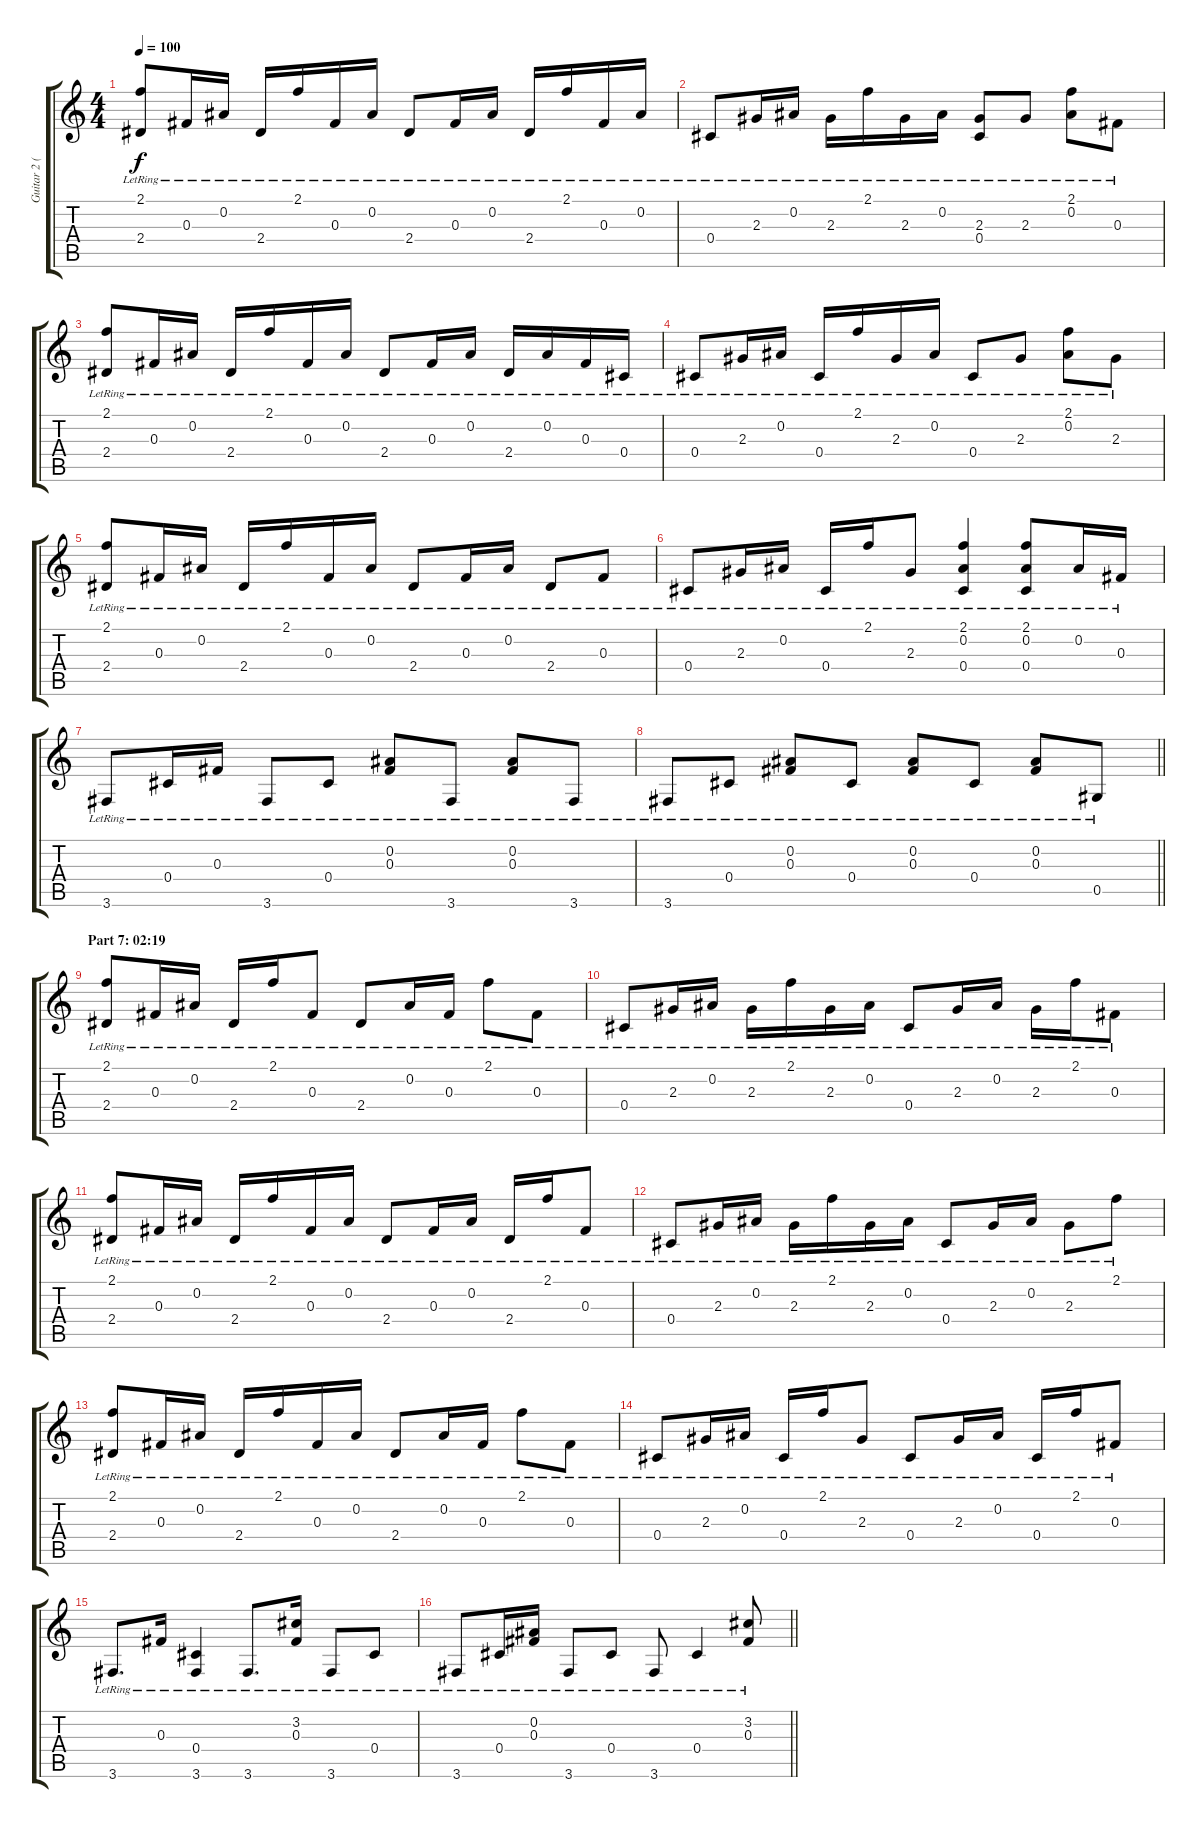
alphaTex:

\track ("Guitar 2 (Acoustic Fingerstyle)" "Guitar 2 (") {instrument acousticguitarsteel}
\staff {score tabs}
\tuning (Eb4 Bb3 Gb3 Db3 Ab2 Eb2) {hide}
\ts (4 4)
\tempo 100
\clef g2
\ks c
(2.1{lr} 2.4{lr}).8{dy f} 0.3{lr}.16 0.2{lr}.16 2.4{lr}.16 2.1{lr}.16 0.3{lr}.16 0.2{lr}.16 2.4{lr}.8 0.3{lr}.16 0.2{lr}.16 2.4{lr}.16 2.1{lr}.16 0.3{lr}.16 0.2{lr}.16 |
0.4{lr}.8 2.3{lr}.16 0.2{lr}.16 2.3{lr}.16 2.1{lr}.16 2.3{lr}.16 0.2{lr}.16 (2.3{lr} 0.4{lr}).8 2.3{lr}.8 (2.1{lr} 0.2{lr}).8 0.3{lr}.8 |
(2.1{lr} 2.4{lr}).8 0.3{lr}.16 0.2{lr}.16 2.4{lr}.16 2.1{lr}.16 0.3{lr}.16 0.2{lr}.16 2.4{lr}.8 0.3{lr}.16 0.2{lr}.16 2.4{lr}.16 0.2{lr}.16 0.3{lr}.16 0.4{lr}.16 |
0.4{lr}.8 2.3{lr}.16 0.2{lr}.16 0.4{lr}.16 2.1{lr}.16 2.3{lr}.16 0.2{lr}.16 0.4{lr}.8 2.3{lr}.8 (2.1{lr} 0.2{lr}).8 2.3{lr}.8 |
(2.1{lr} 2.4{lr}).8 0.3{lr}.16 0.2{lr}.16 2.4{lr}.16 2.1{lr}.16 0.3{lr}.16 0.2{lr}.16 2.4{lr}.8 0.3{lr}.16 0.2{lr}.16 2.4{lr}.8 0.3{lr}.8 |
0.4{lr}.8 2.3{lr}.16 0.2{lr}.16 0.4{lr}.16 2.1{lr}.16 2.3{lr}.8 (2.1{lr} 0.2{lr} 0.4{lr}).4 (2.1{lr} 0.2{lr} 0.4{lr}).8 0.2{lr}.16 0.3{lr}.16 |
3.6{lr}.8 0.4{lr}.16 0.3{lr}.16 3.6{lr}.8 0.4{lr}.8 (0.2{lr} 0.3{lr}).8 3.6{lr}.8 (0.2{lr} 0.3{lr}).8 3.6{lr}.8 |
\barLineRight lightlight
3.6{lr}.8 0.4{lr}.8 (0.2{lr} 0.3{lr}).8 0.4{lr}.8 (0.2{lr} 0.3{lr}).8 0.4{lr}.8 (0.2{lr} 0.3{lr}).8 0.5{lr}.8 |
\section ("" "Part 7: 02:19")
(2.1{lr} 2.4{lr}).8 0.3{lr}.16 0.2{lr}.16 2.4{lr}.16 2.1{lr}.16 0.3{lr}.8 2.4{lr}.8 0.2{lr}.16 0.3{lr}.16 2.1{lr}.8 0.3{lr}.8 |
0.4{lr}.8 2.3{lr}.16 0.2{lr}.16 2.3{lr}.16 2.1{lr}.16 2.3{lr}.16 0.2{lr}.16 0.4{lr}.8 2.3{lr}.16 0.2{lr}.16 2.3{lr}.16 2.1{lr}.16 0.3{lr}.8 |
(2.1{lr} 2.4{lr}).8 0.3{lr}.16 0.2{lr}.16 2.4{lr}.16 2.1{lr}.16 0.3{lr}.16 0.2{lr}.16 2.4{lr}.8 0.3{lr}.16 0.2{lr}.16 2.4{lr}.16 2.1{lr}.16 0.3{lr}.8 |
0.4{lr}.8 2.3{lr}.16 0.2{lr}.16 2.3{lr}.16 2.1{lr}.16 2.3{lr}.16 0.2{lr}.16 0.4{lr}.8 2.3{lr}.16 0.2{lr}.16 2.3{lr}.8 2.1{lr}.8 |
(2.1{lr} 2.4{lr}).8 0.3{lr}.16 0.2{lr}.16 2.4{lr}.16 2.1{lr}.16 0.3{lr}.16 0.2{lr}.16 2.4{lr}.8 0.2{lr}.16 0.3{lr}.16 2.1{lr}.8 0.3{lr}.8 |
0.4{lr}.8 2.3{lr}.16 0.2{lr}.16 0.4{lr}.16 2.1{lr}.16 2.3{lr}.8 0.4{lr}.8 2.3{lr}.16 0.2{lr}.16 0.4{lr}.16 2.1{lr}.16 0.3{lr}.8 |
3.6{lr}.8{d} 0.3{lr}.16 (0.4{lr} 3.6{lr}).4 3.6{lr}.8{d} (3.2{lr} 0.3{lr}).16 3.6{lr}.8 0.4{lr}.8 |
\barLineRight lightlight
3.6{lr}.8 0.4{lr}.16 (0.2{lr} 0.3{lr}).16 3.6{lr}.8 0.4{lr}.8 3.6{lr}.8 0.4{lr}.4 (3.2{lr} 0.3{lr}).8
